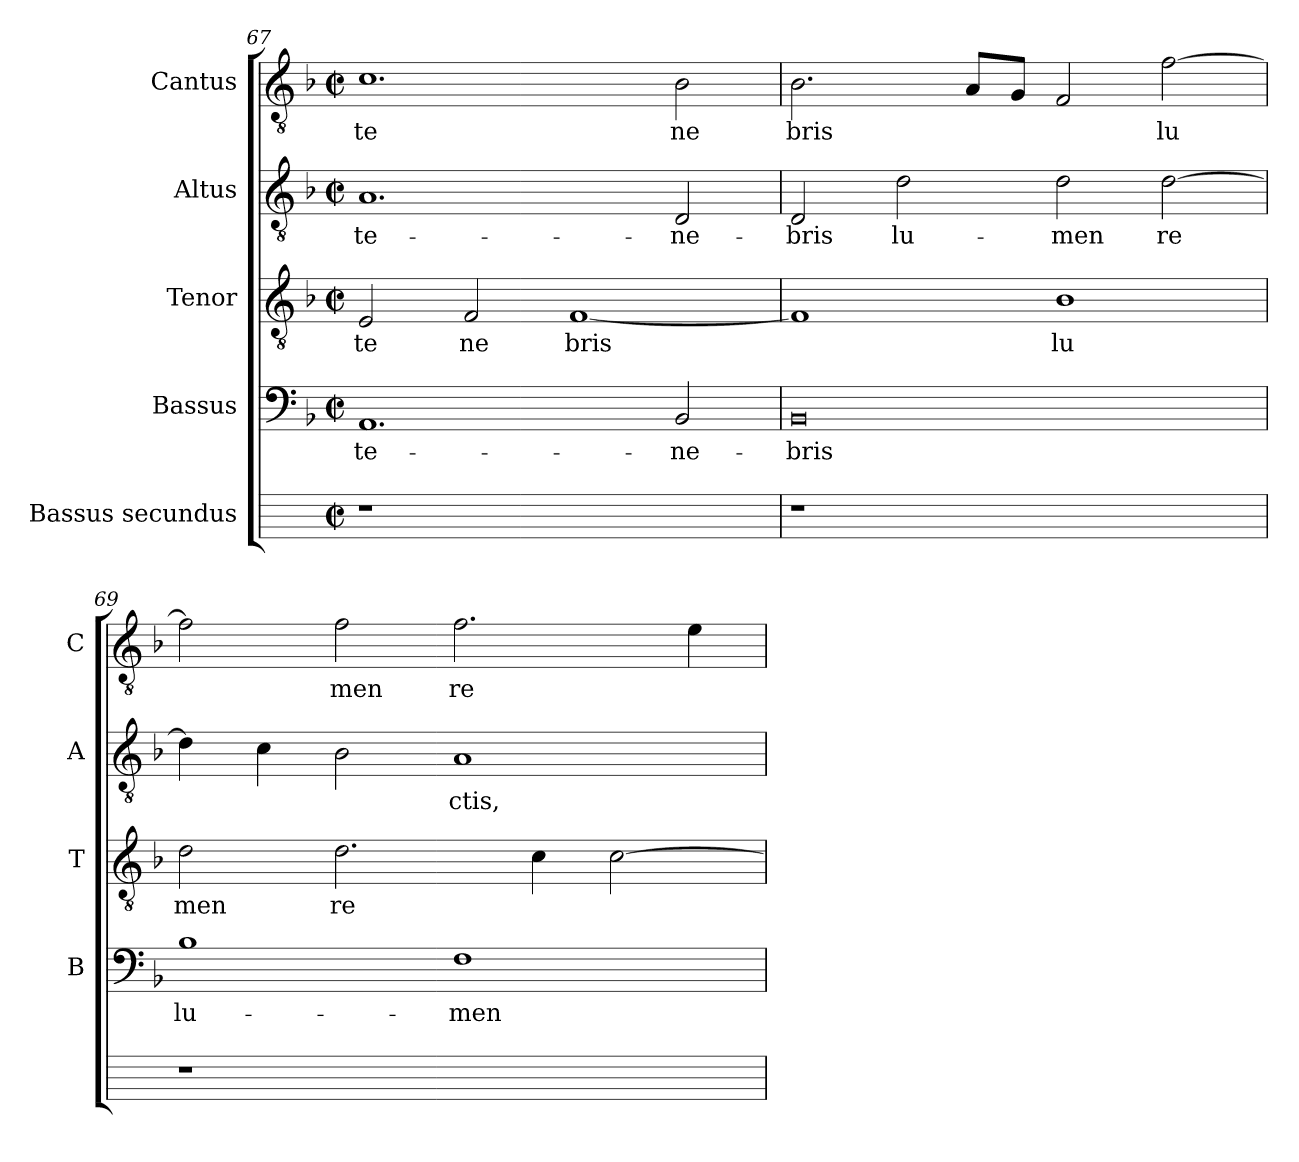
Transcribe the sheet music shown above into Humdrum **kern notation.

**kern	**kern	**text	**kern	**text	**kern	**text	**kern	**text
*part5	*part4	*part4	*part3	*part3	*part2	*part2	*part1	*part1
*staff5	*staff4	*staff4	*staff3	*staff3	*staff2	*staff2	*staff1	*staff1
*I"Bassus  secundus	*I"Bassus	*	*I"Tenor	*	*I"Altus	*	*I"Cantus	*
*	*I'B	*	*I'T	*	*I'A	*	*I'C	*
*	*clefF4	*	*clefGv2	*	*clefGv2	*	*clefGv2	*
*k[]	*k[b-]	*	*k[b-]	*	*k[b-]	*	*k[b-]	*
*C:	*F:	*	*F:	*	*F:	*	*F:	*
*M2/2	*M2/2	*	*M2/2	*	*M2/2	*	*M2/2	*
*met(c|)	*met(c|)	*	*met(c|)	*	*met(c|)	*	*met(c|)	*
=67	=67	=67	=67	=67	=67	=67	=67	=67
!	!	!LO:LY:b:cj	!	!LO:LY:b:cj	!	!LO:LY:b:cj	!	!LO:LY:b:cj
1r	1.AA	te-	2E/	te	1.A	te-	1.c	te
!	!	!	!	!LO:LY:b:cj	!	!	!	!
.	.	.	2F/	ne	.	.	.	.
!	!	!	!	!LO:LY:b:cj	!	!	!	!
1ryy	.	.	[<1F	bris	.	.	.	.
!	!	!LO:LY:b:cj	!	!	!	!LO:LY:b:cj	!	!LO:LY:b:cj
.	2BB-/	-ne-	.	.	2D/	-ne-	2B-\	ne
=68	=68	=68	=68	=68	=68	=68	=68	=68
!	!	!LO:LY:b:cj	!	!LO:LY:b:cj	!	!LO:LY:b:cj	!	!LO:LY:b:cj
1r	0BB-	-bris	1F]	.	2D/	-bris	2.B-\	bris
!	!	!	!	!	!	!LO:LY:b:cj	!	!
.	.	.	.	.	2d\	lu-	.	.
!	!	!	!	!	!	!	!	!LO:LY:b:cj
.	.	.	.	.	.	.	8A/L	.
!	!	!	!	!	!	!	!	!LO:LY:b:cj
.	.	.	.	.	.	.	8G/J	.
!	!	!	!	!LO:LY:b:cj	!	!LO:LY:b:cj	!	!LO:LY:b:cj
1ryy	.	.	1B-	lu	2d\	-men	2F/	.
!	!	!	!	!	!	!LO:LY:b:cj	!	!LO:LY:b:cj
.	.	.	.	.	[<2d\	re-	[<2f\	lu
!!LO:LB:g=z
=69	=69	=69	=69	=69	=69	=69	=69	=69
!	!	!LO:LY:b:cj	!	!LO:LY:b:cj	!	!LO:LY:b:cj	!	!LO:LY:b:cj
1r	1B-	lu-	2d\	men	4d\]	--	2f\]	.
!	!	!	!	!	!	!LO:LY:b:cj	!	!
.	.	.	.	.	4c\	--	.	.
!	!	!	!	!LO:LY:b:cj	!	!LO:LY:b:cj	!	!LO:LY:b:cj
.	.	.	2.d\	re	2B-\	--	2f\	men
!	!	!LO:LY:b:cj	!	!	!	!LO:LY:b:cj	!	!LO:LY:b:cj
1ryy	1F	-men	.	.	1A	-ctis,	2.f\	re
!	!	!	!	!LO:LY:b:cj	!	!	!	!
.	.	.	4c\	.	.	.	.	.
!	!	!	!	!LO:LY:b:cj	!	!	!	!
.	.	.	[>2c\	.	.	.	.	.
!	!	!	!	!	!	!	!	!LO:LY:b:cj
.	.	.	.	.	.	.	4e\	.
=	=	=	=	=	=	=	=	=
*-	*-	*-	*-	*-	*-	*-	*-	*-
